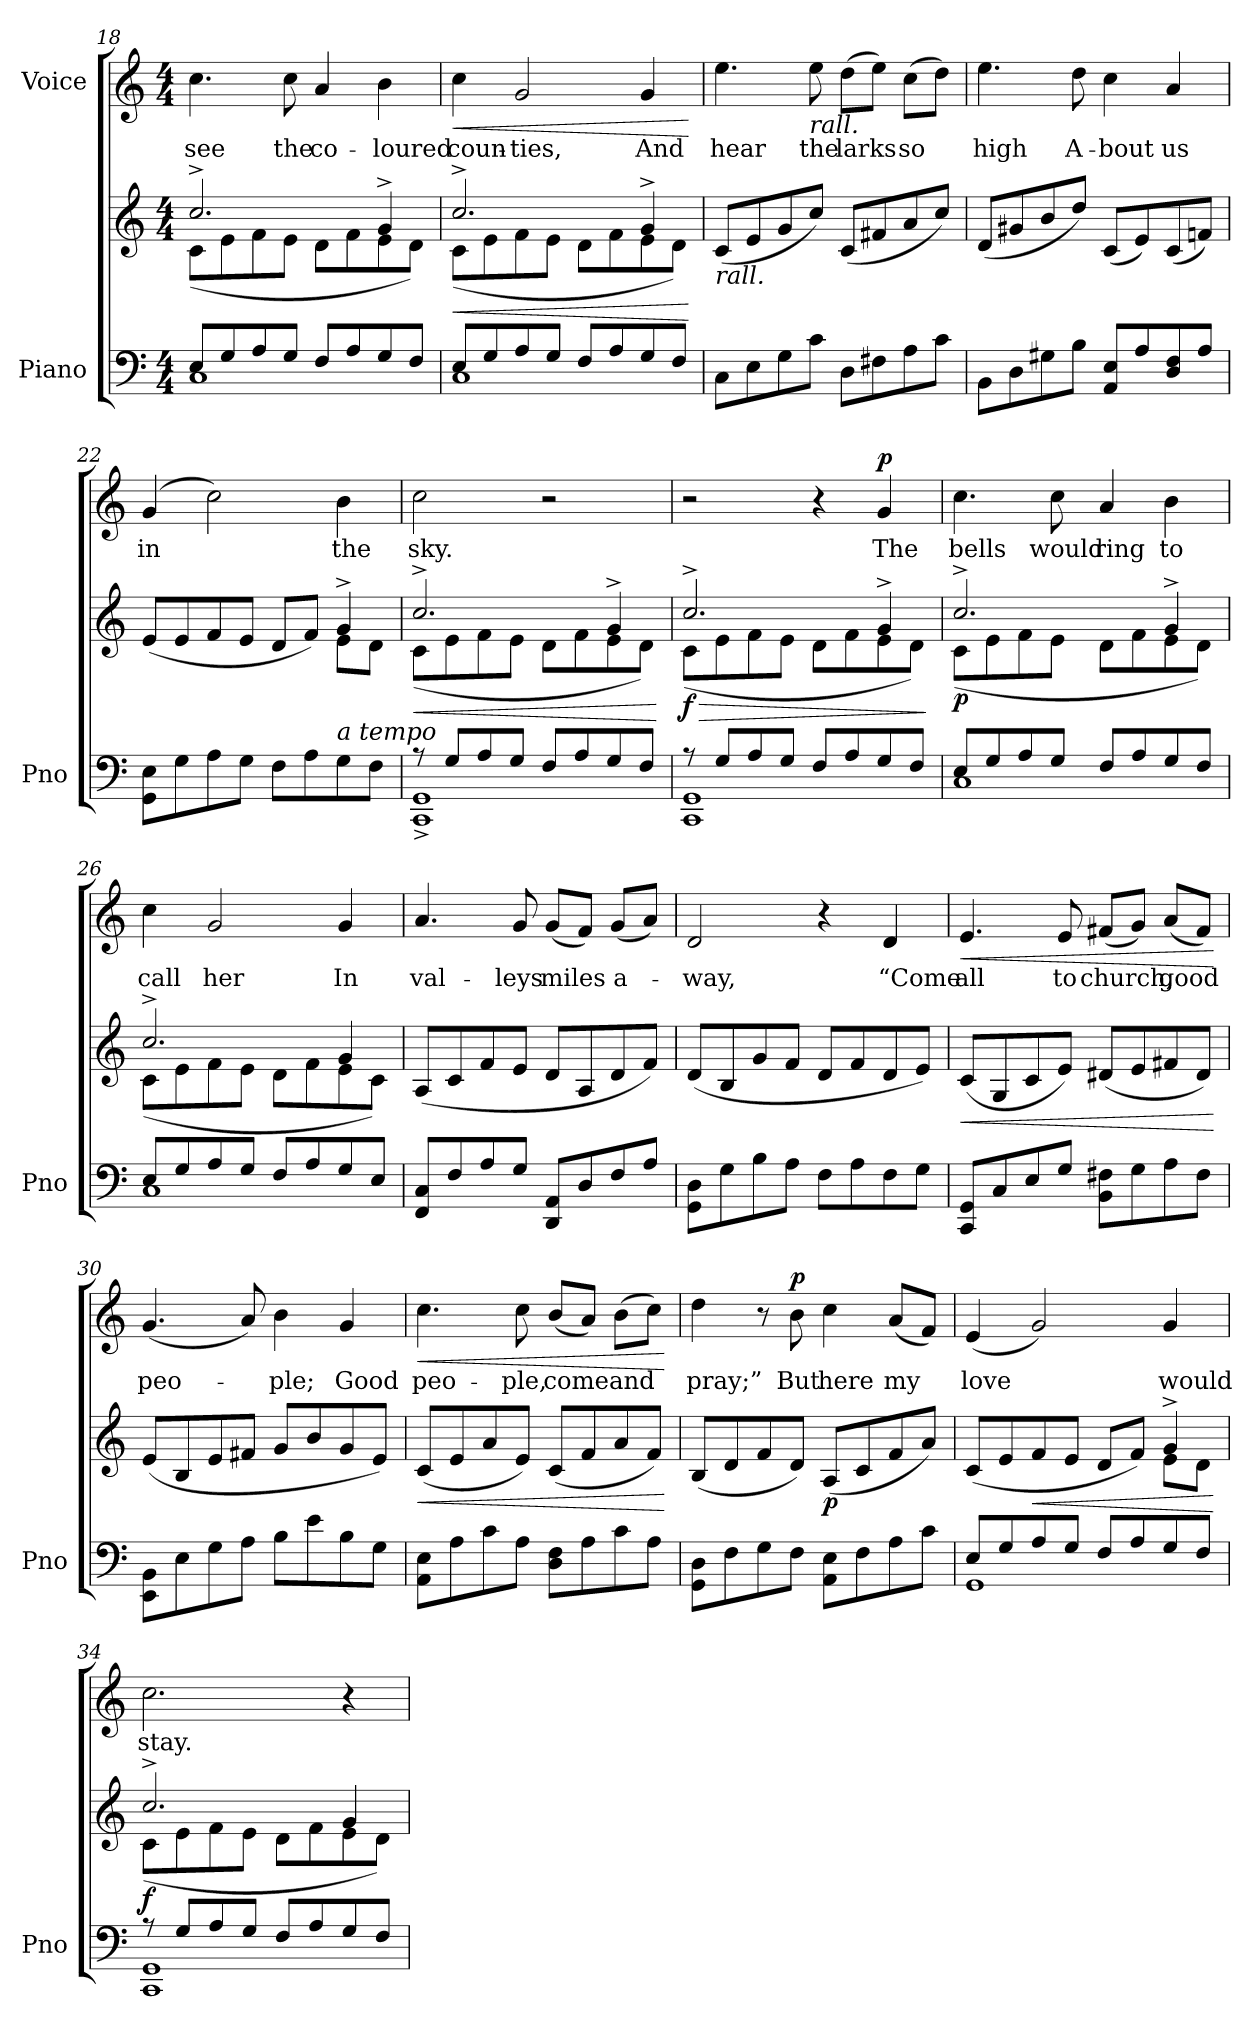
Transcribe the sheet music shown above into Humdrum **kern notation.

**kern	**kern	**dynam	**kern	**text	**dynam
*part2	*part2	*part2	*part1	*part1	*part1
*staff3	*staff2	*staff2/3	*staff1	*staff1	*staff1
*I"Piano	*	*	*I"Voice	*	*
*I'Pno	*	*	*	*	*
!!LO:LB:g=z
*clefF4	*clefG2	*	*clefG2	*	*
*k[]	*k[]	*	*k[]	*	*
*M4/4	*M4/4	*	*M4/4	*	*
=18	=18	=18	=18	=18	=18
*^	*^	*	*	*	*
!	!	!	!	!	!	!LO:LY:b	!
8E/L	1C	2.cc^/	(8c\L	.	4.cc\	see	.
8G/	.	.	8e\	.	.	.	.
8A/	.	.	8f\	.	.	.	.
!	!	!	!	!	!	!LO:LY:b	!
8G/J	.	.	8e\J	.	8cc\	the	.
!	!	!	!	!	!	!LO:LY:b	!
8F/L	.	.	8d\L	.	4a/	co-	.
8A/	.	.	8f\	.	.	.	.
!	!	!	!	!	!	!LO:LY:b	!
8G/	.	4g^/	8e\	.	4b\	-loured	.
8F/J	.	.	8d\J)	.	.	.	.
=19	=19	=19	=19	=19	=19	=19	=19
!	!	!	!	!LO:HP:b	!	!LO:LY:b	!LO:HP:b
8E/L	1C	2.cc^/	(8c\L	<	4cc\	coun-	<
8G/	.	.	8e\	.	.	.	.
!	!	!	!	!	!	!LO:LY:b	!
8A/	.	.	8f\	.	2g/	-ties,	.
8G/J	.	.	8e\J	.	.	.	.
8F/L	.	.	8d\L	.	.	.	.
8A/	.	.	8f\	.	.	.	.
!	!	!	!	!	!	!LO:LY:b	!
8G/	.	4g^/	8e\	.	4g/	And	.
8F/J	.	.	8d\J)	.	.	.	.
*v	*v	*	*	*	*	*	*
*	*v	*v	*	*	*	*
.	.	[	.	.	[
=20	=20	=20	=20	=20	=20
!	!LO:TX:b:i:t=rall.	!	!	!	!
!	!	!	!	!LO:LY:b	!
8C\L	(8c/L	.	4.ee\	hear	.
8E\	8e/	.	.	.	.
8G\	8g/	.	.	.	.
!	!	!	!LO:TX:b:i:t=rall.	!	!
!	!	!	!	!LO:LY:b	!
8c\J	8cc/J)	.	8ee\	the	.
!	!	!	!	!LO:LY:b	!
8D\L	(8c/L	.	(8dd\L	larks	.
8F#X\	8f#X/	.	8ee\J)	.	.
!	!	!	!	!LO:LY:b	!
8A\	8a/	.	(8cc\L	so	.
8c\J	8cc/J)	.	8dd\J)	.	.
=21	=21	=21	=21	=21	=21
!	!	!	!	!LO:LY:b	!
8BB\L	(8d/L	.	4.ee\	high	.
8D\	8g#X/	.	.	.	.
8G#X\	8b/	.	.	.	.
!	!	!	!	!LO:LY:b	!
8B\J	8dd/J)	.	8dd\	A-	.
!	!	!	!	!LO:LY:b	!
8AA/ 8E/L	(8c/L	.	4cc\	-bout	.
8A/	8e/)	.	.	.	.
!	!	!	!	!LO:LY:b	!
8D/ 8F/	(8c/	.	4a/	us	.
8A/J	8fn/J)	.	.	.	.
!!LO:LB:g=z
=22	=22	=22	=22	=22	=22
*	*^	*	*	*	*
!	!	!	!	!	!LO:LY:b	!
8GG\ 8E\L	(>8e/L	2.ryy	.	(4g/	in	.
8G\	8e/	.	.	.	.	.
8A\	8f/	.	.	2cc\)	.	.
8G\J	8e/J	.	.	.	.	.
8F\L	8d/L	.	.	.	.	.
8A\	8f/J)	.	.	.	.	.
!	!LO:TX:b:i:t=a tempo	!	!	!	!	!
!	!	!	!	!	!LO:LY:b	!
8G\	4g^/	8e\L	.	4b\	the	.
8F\J	.	8d\J	.	.	.	.
=23	=23	=23	=23	=23	=23	=23
*^	*	*	*	*	*	*
!	!	!	!	!LO:HP:b	!	!LO:LY:b	!
8r	1CC^ 1GG^	2.cc^/	(8c\L	<	2cc\	sky.	.
8G/L	.	.	8e\	.	.	.	.
8A/	.	.	8f\	.	.	.	.
8G/J	.	.	8e\J	.	.	.	.
8F/L	.	.	8d\L	.	2r	.	.
8A/	.	.	8f\	.	.	.	.
8G/	.	4g^/	8e\	.	.	.	.
8F/J	.	.	8d\J)	.	.	.	.
*v	*v	*	*	*	*	*	*
*	*v	*v	*	*	*	*
.	.	[	.	.	.
=24	=24	=24	=24	=24	=24
*^	*	*	*	*	*
!	!	!	!LO:HP:b	!	!	!
*	*	*^	*	*	*	*
!	!	!	!	!LO:DY:n=1:b	!	!	!
8r	1CC 1GG	2.cc^/	(8c\L	> f	2r	.	.
8G/L	.	.	8e\	.	.	.	.
8A/	.	.	8f\	.	.	.	.
8G/J	.	.	8e\J	.	.	.	.
8F/L	.	.	8d\L	.	4r	.	.
8A/	.	.	8f\	.	.	.	.
!	!	!	!	!	!	!LO:LY:b	!LO:DY:a
8G/	.	4g^/	8e\	.	4g/	The	p
8F/J	.	.	8d\J)	.	.	.	.
*v	*v	*	*	*	*	*	*
*	*v	*v	*	*	*	*
.	.	]	.	.	.
=25	=25	=25	=25	=25	=25
*^	*^	*	*	*	*
!	!	!	!	!LO:DY:b	!	!LO:LY:b	!
8E/L	1C	2.cc^/	(8c\L	p	4.cc\	bells	.
8G/	.	.	8e\	.	.	.	.
8A/	.	.	8f\	.	.	.	.
!	!	!	!	!	!	!LO:LY:b	!
8G/J	.	.	8e\J	.	8cc\	would	.
!	!	!	!	!	!	!LO:LY:b	!
8F/L	.	.	8d\L	.	4a/	ring	.
8A/	.	.	8f\	.	.	.	.
!	!	!	!	!	!	!LO:LY:b	!
8G/	.	4g^/	8e\	.	4b\	to	.
8F/J	.	.	8d\J)	.	.	.	.
!!LO:LB:g=z
=26	=26	=26	=26	=26	=26	=26	=26
!	!	!	!	!	!	!LO:LY:b	!
8E/L	1C	2.cc^/	(8c\L	.	4cc\	call	.
8G/	.	.	8e\	.	.	.	.
!	!	!	!	!	!	!LO:LY:b	!
8A/	.	.	8f\	.	2g/	her	.
8G/J	.	.	8e\J	.	.	.	.
8F/L	.	.	8d\L	.	.	.	.
8A/	.	.	8f\	.	.	.	.
!	!	!	!	!	!	!LO:LY:b	!
8G/	.	4g/	8e\	.	4g/	In	.
8E/J	.	.	8c\J)	.	.	.	.
*v	*v	*	*	*	*	*	*
=27	=27	=27	=27	=27	=27	=27
!	!	!	!	!	!LO:LY:b	!
*	*v	*v	*	*	*	*
8FF/ 8C/L	(8A/L	.	4.a/	val-	.
8F/	8c/	.	.	.	.
8A/	8f/	.	.	.	.
!	!	!	!	!LO:LY:b	!
8G/J	8e/J	.	8g/	-leys	.
!	!	!	!	!LO:LY:b	!
8DD/ 8AA/L	8d/L	.	(8g/L	miles	.
8D/	8A/	.	8f/J)	.	.
!	!	!	!	!LO:LY:b	!
8F/	8d/	.	(8g/L	a-	.
8A/J	8f/J)	.	8a/J)	.	.
=28	=28	=28	=28	=28	=28
!	!	!	!	!LO:LY:b	!
8GG\ 8D\L	(8d/L	.	2d/	-way,	.
8G\	8B/	.	.	.	.
8B\	8g/	.	.	.	.
8A\J	8f/J	.	.	.	.
8F\L	8d/L	.	4r	.	.
8A\	8f/	.	.	.	.
!	!	!	!	!LO:LY:b	!
8F\	8d/	.	4d/	“Come	.
8G\J	8e/J)	.	.	.	.
=29	=29	=29	=29	=29	=29
!	!	!LO:HP:b	!	!LO:LY:b	!LO:HP:b
8CC/ 8GG/L	(8c/L	<	4.e/	all	<
8C/	8G/	.	.	.	.
8E/	8c/	.	.	.	.
!	!	!	!	!LO:LY:b	!
8G/J	8e/J)	.	8e/	to	.
!	!	!	!	!LO:LY:b	!
8BB\ 8F#X\L	(8d#X/L	.	(8f#X/L	church,	.
8G\	8e/	.	8g/J)	.	.
!	!	!	!	!LO:LY:b	!
8A\	8f#X/	.	(8a/L	good	.
8F#\J	8d#/J)	.	8f#/J)	.	.
.	.	[	.	.	[
!!LO:PB:g=z
=30	=30	=30	=30	=30	=30
!	!	!	!	!LO:LY:b	!
8EE\ 8BB\L	(8e/L	.	(4.g/	peo-	.
8E\	8B/	.	.	.	.
8G\	8e/	.	.	.	.
8A\J	8f#X/J	.	8a/)	.	.
!	!	!	!	!LO:LY:b	!
8B\L	8g/L	.	4b\	-ple;	.
8e\	8b/	.	.	.	.
!	!	!	!	!LO:LY:b	!
8B\	8g/	.	4g/	Good	.
8G\J	8e/J)	.	.	.	.
=31	=31	=31	=31	=31	=31
!	!	!LO:HP:b	!	!LO:LY:b	!LO:HP:b
8AA\ 8E\L	(8c/L	<	4.cc\	peo-	<
8A\	8e/	.	.	.	.
8c\	8a/	.	.	.	.
!	!	!	!	!LO:LY:b	!
8A\J	8e/J)	.	8cc\	-ple,	.
!	!	!	!	!LO:LY:b	!
8D\ 8F\L	(8c/L	.	(8b/L	come	.
8A\	8f/	.	8a/J)	.	.
!	!	!	!	!LO:LY:b	!
8c\	8a/	.	(8b\L	and	.
8A\J	8f/J)	.	8cc\J)	.	.
.	.	[	.	.	[
=32	=32	=32	=32	=32	=32
!	!	!	!	!LO:LY:b	!
8GG\ 8D\L	(8B/L	.	4dd\	pray;”	.
8F\	8d/	.	.	.	.
8G\	8f/	.	8r	.	.
!	!	!	!	!LO:LY:b	!LO:DY:a
8F\J	8d/J)	.	8b\	But	p
!	!	!LO:DY:b	!	!LO:LY:b	!
8AA\ 8E\L	(8A/L	p	4cc\	here	.
8F\	8c/	.	.	.	.
!	!	!	!	!LO:LY:b	!
8A\	8f/	.	(8a/L	my	.
8c\J	8a/J)	.	8f/J)	.	.
=33	=33	=33	=33	=33	=33
*^	*^	*	*	*	*
!	!	!	!	!	!	!LO:LY:b	!
8E/L	1GG	(>8c/L	2.ryy	.	(4e/	love	.
8G/	.	8e/	.	.	.	.	.
!	!	!	!	!LO:HP:b	!	!	!
8A/	.	8f/	.	<	2g/)	.	.
8G/J	.	8e/J	.	.	.	.	.
8F/L	.	8d/L	.	.	.	.	.
8A/	.	8f/J)	.	.	.	.	.
!	!	!	!	!	!	!LO:LY:b	!
8G/	.	4g^/	8e\L	.	4g/	would	.
8F/J	.	.	8d\J	.	.	.	.
*v	*v	*	*	*	*	*	*
*	*v	*v	*	*	*	*
.	.	[	.	.	.
!!LO:LB:g=z
=34	=34	=34	=34	=34	=34
*^	*^	*	*	*	*
!	!	!	!	!LO:DY:b	!	!LO:LY:b	!
8r	1CC 1GG	2.cc^/	(8c\L	f	2.cc\	stay.	.
8G/L	.	.	8e\	.	.	.	.
8A/	.	.	8f\	.	.	.	.
8G/J	.	.	8e\J	.	.	.	.
8F/L	.	.	8d\L	.	.	.	.
8A/	.	.	8f\	.	.	.	.
8G/	.	4g/	8e\	.	4r	.	.
8F/J	.	.	8d\J)	.	.	.	.
*v	*v	*	*	*	*	*	*
*	*v	*v	*	*	*	*
=	=	=	=	=	=
*-	*-	*-	*-	*-	*-
